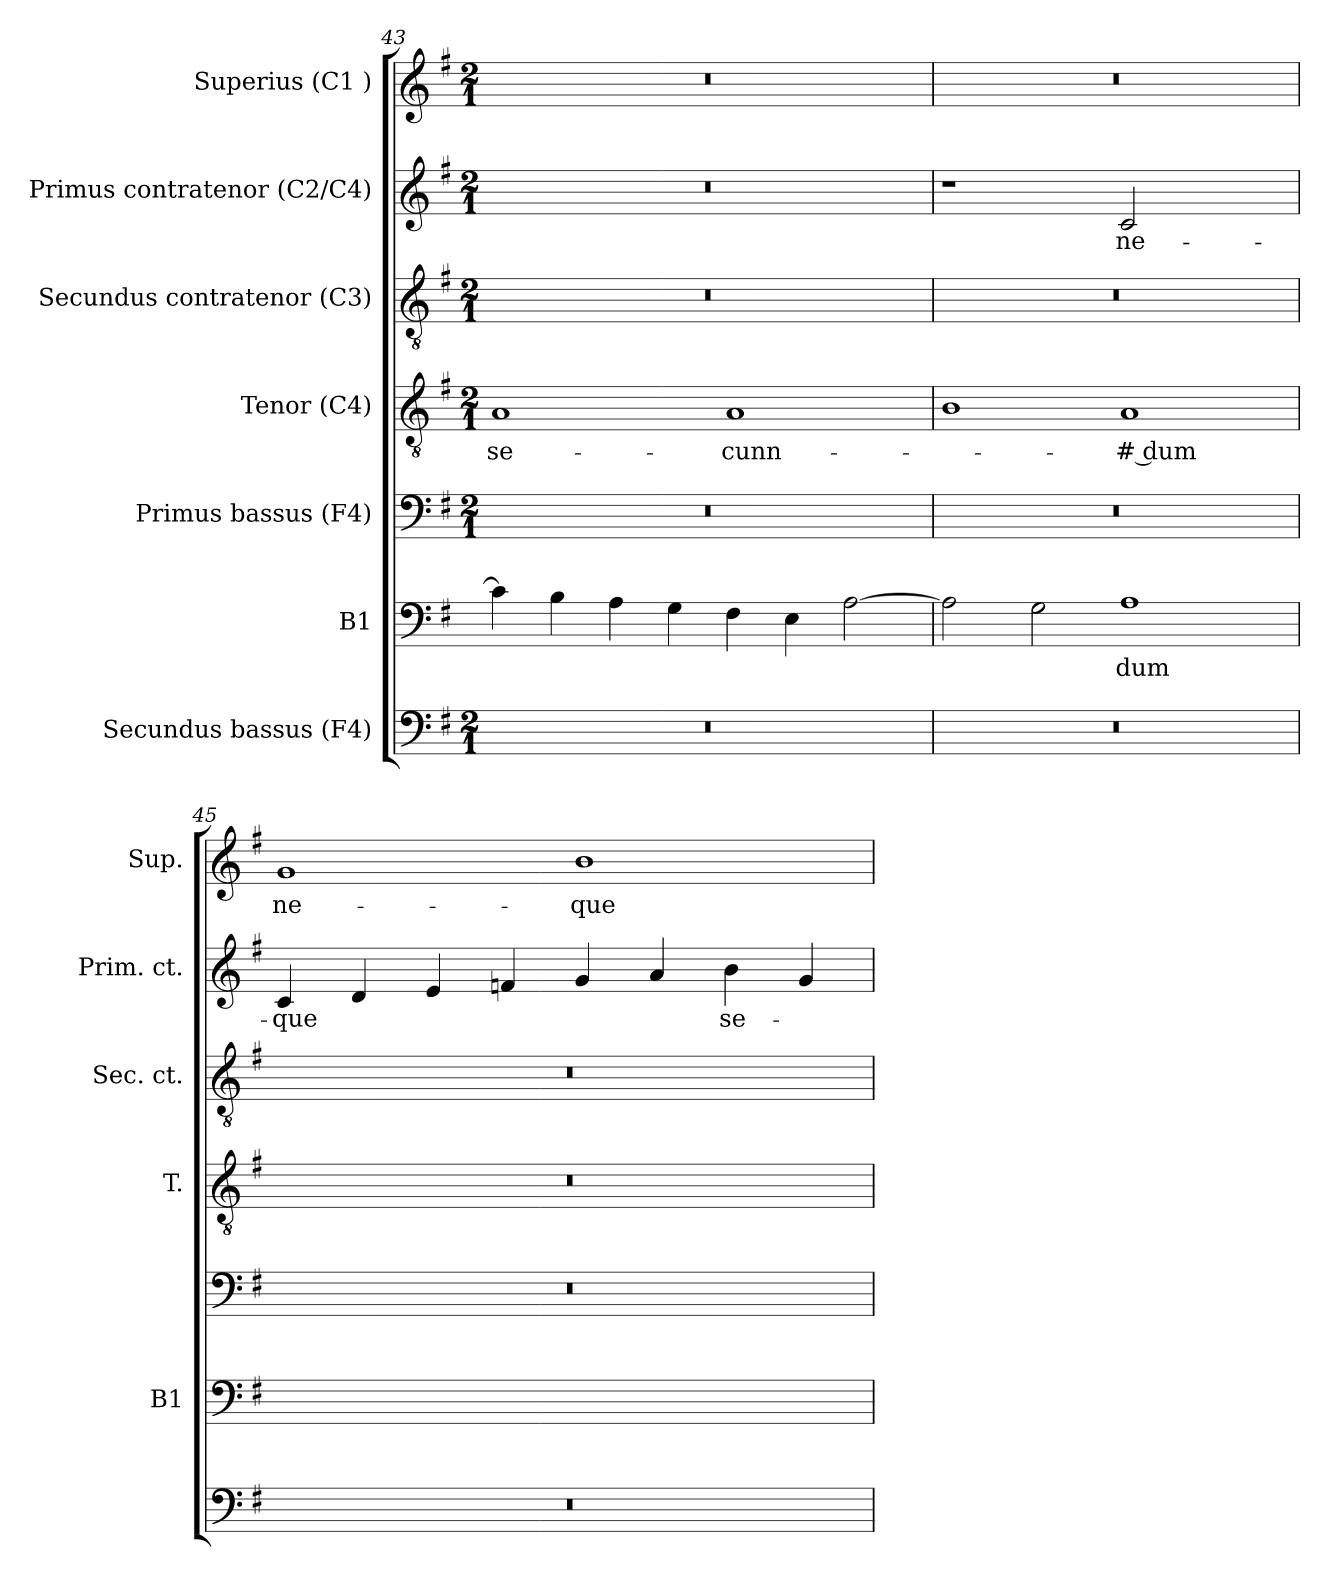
**kern	**kern	**text	**kern	**kern	**text	**kern	**kern	**text	**kern	**text
*part7	*part6	*part6	*part5	*part4	*part4	*part3	*part2	*part2	*part1	*part1
*staff7	*staff6	*staff6	*staff5	*staff4	*staff4	*staff3	*staff2	*staff2	*staff1	*staff1
*I"Secundus bassus (F4)	*I"B1	*	*I"Primus bassus (F4)	*I"Tenor (C4)	*	*I"Secundus contratenor (C3)	*I"Primus contratenor (C2/C4)	*	*I"Superius (C1 )	*
*	*I'B1	*	*	*I'T.	*	*I'Sec. ct.	*I'Prim. ct.	*	*I'Sup.	*
!!LO:PB:g=z
*clefF4	*clefF4	*	*clefF4	*clefGv2	*	*clefGv2	*clefG2	*	*clefG2	*
*k[f#]	*k[f#]	*	*k[f#]	*k[f#]	*	*k[f#]	*k[f#]	*	*k[f#]	*
*G:	*G:	*	*G:	*G:	*	*G:	*G:	*	*G:	*
*M2/1	*	*	*M2/1	*M2/1	*	*M2/1	*M2/1	*	*M2/1	*
=43	=43	=43	=43	=43	=43	=43	=43	=43	=43	=43
!	!	!	!	!	!LO:LY:b:cj	!	!	!	!	!
0r	4c\]	.	0r	1A	se-	0r	0r	.	0r	.
.	4B\	.	.	.	.	.	.	.	.	.
.	4A\	.	.	.	.	.	.	.	.	.
.	4G\	.	.	.	.	.	.	.	.	.
!	!	!	!	!	!LO:LY:b:rj	!	!	!	!	!
.	4F#\	.	.	1A	-cunn-	.	.	.	.	.
.	4E\	.	.	.	.	.	.	.	.	.
.	[>2A\	.	.	.	.	.	.	.	.	.
=44	=44	=44	=44	=44	=44	=44	=44	=44	=44	=44
0r	2A\]	.	0r	1B	.	0r	1r	.	0r	.
.	2G\	.	.	.	.	.	.	.	.	.
!	!	!LO:LY:b:cj	!	!	!LO:LY:b:rj	!	!	!LO:LY:b:cj	!	!
.	1A	-dum	.	1A	-# dum	.	2c/	ne-	.	.
.	.	.	.	.	.	.	2ryy	.	.	.
=45	=45	=45	=45	=45	=45	=45	=45	=45	=45	=45
!	!	!	!	!	!	!	!	!LO:LY:b	!	!LO:LY:b:cj
0r	0r	.	0r	0r	.	0r	4c/	-que	1g	ne-
.	.	.	.	.	.	.	4d/	.	.	.
.	.	.	.	.	.	.	4e/	.	.	.
.	.	.	.	.	.	.	4f/	.	.	.
!	!	!	!	!	!	!	!	!	!	!LO:LY:b:cj
.	.	.	.	.	.	.	4g/	.	1b	-que
.	.	.	.	.	.	.	4a/	.	.	.
!	!	!	!	!	!	!	!	!LO:LY:b:cj	!	!
.	.	.	.	.	.	.	4b\	se-	.	.
.	.	.	.	.	.	.	4g/	.	.	.
=	=	=	=	=	=	=	=	=	=	=
*-	*-	*-	*-	*-	*-	*-	*-	*-	*-	*-
